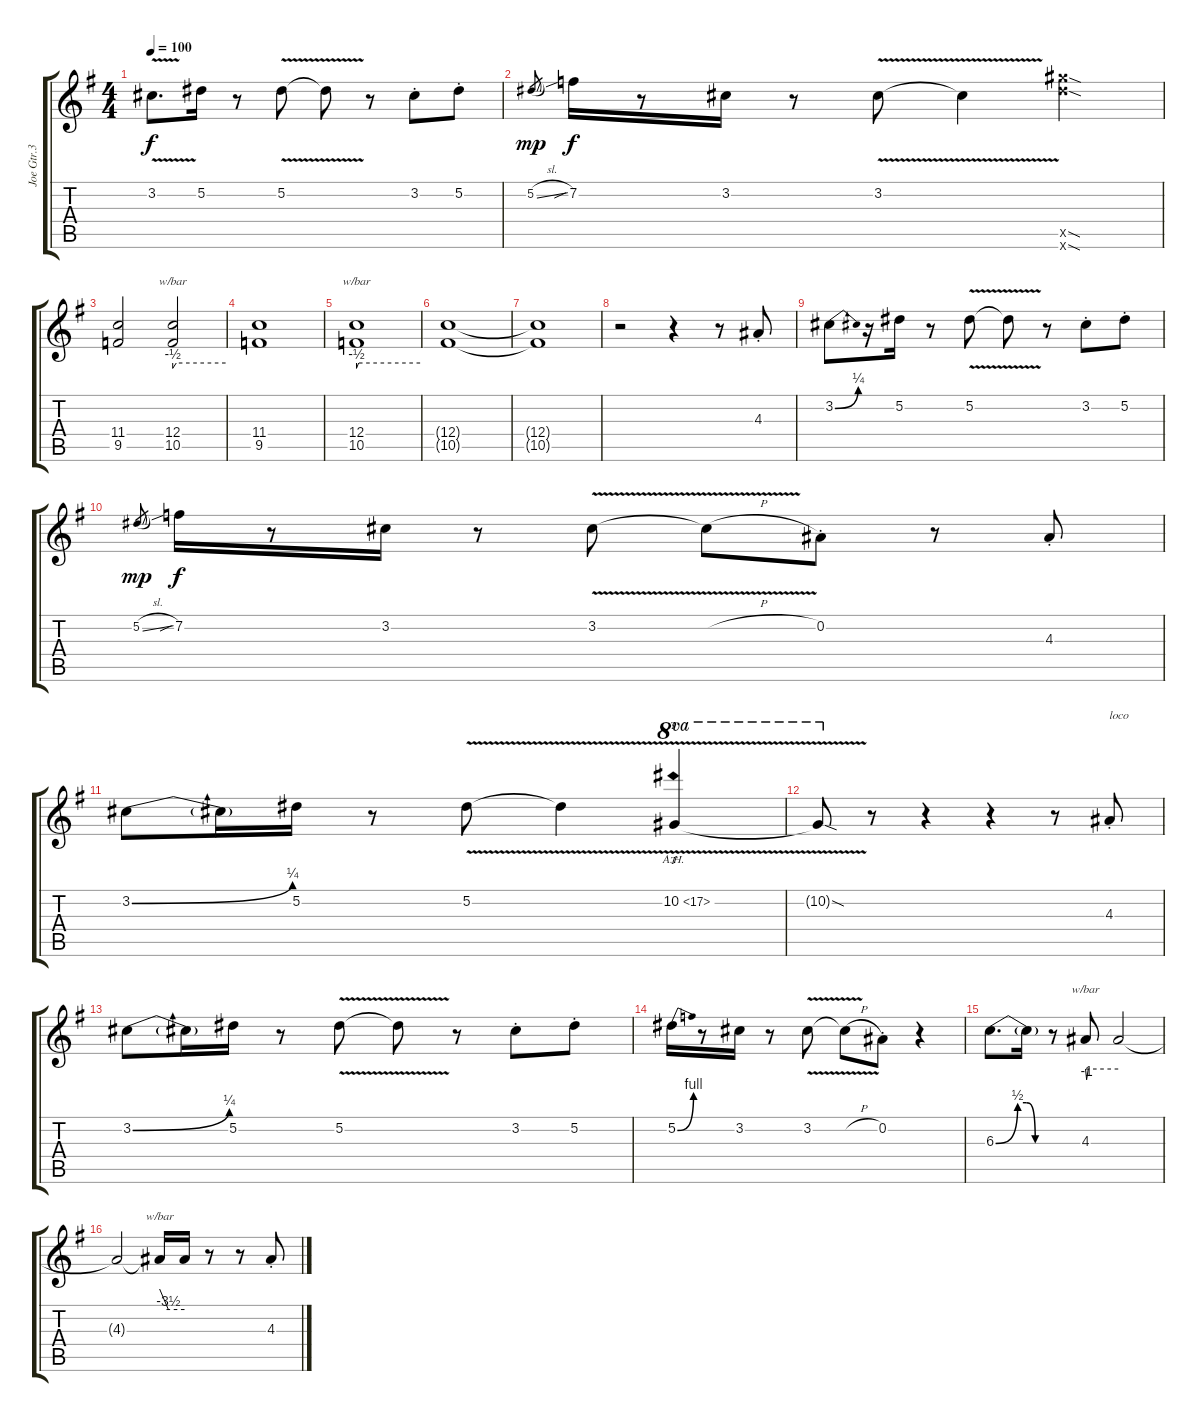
\track ("Joe Gtr.3" "Joe Gtr.3") {instrument distortionguitar}
\staff {score tabs}
\tuning (Eb4 Bb3 Gb3 Db3 Ab2 Eb2) {hide}
\ts (4 4)
\tempo 100
\clef g2
\ks g
3.2{v}.8{d dy f} 5.2.16 r.8 5.2{v}.8 5.2{t}.8 r.8 3.2{st}.8 5.2{st}.8 |
5.2{sl}.8{gr dy mp} 7.2{sib}.16{dy f} r.8 3.2.16 r.8 3.2{v}.8 3.2{t}.4 (24.5{sod x} 24.6{sod x}).4 |
(11.4 9.5).2 (12.4 10.5).2{tbe (custom default 0 -2 4 0 60 0)} |
(11.4 9.5).1 |
(12.4 10.5).1{tbe (custom default 0 -2 2 0 60 0)} |
(12.4{t} 10.5{t}).1 |
(12.4{t} 10.5{t}).1{volume 0} |
r.2{volume 13} r.4 r.8 4.3{st}.8 |
3.2{be (bend 0 0 60 1)}.8 r.16 5.2.16 r.8 5.2{v}.8 5.2{t}.8 r.8 3.2{st}.8 5.2{st}.8 |
5.2{sl}.8{gr dy mp} 7.2{sib}.16{dy f} r.8 3.2.16 r.8 3.2{v}.8 3.2{v h t}.8 0.2{st}.8 r.8 4.3{st}.8 |
3.2{be (bend 0 0 60 1)}.8 3.2{t}.16 5.2.16 r.8 5.2{v}.8 5.2{t}.4 10.2{ah 7 v}.4{tt ot 8va} |
10.2{sod t}.8{ot 8va} r.8 r.4 r.4 r.8 4.3{st}.8{txt "loco"} |
3.2{be (bend 0 0 60 1)}.8 3.2{t}.16 5.2.16 r.8 5.2{v}.8 5.2{t}.8 r.8 3.2{st}.8 5.2{st}.8 |
5.2{be (bend 0 0 60 4)}.16 r.8 3.2.16 r.8 3.2{v}.8 3.2{v h t}.8 0.2{st}.8 r.4 |
6.3{be (custom 0 0 25 2 35 2 45 0 60 0)}.8{d} 6.3{t}.16 r.8 4.3.8{tbe (custom default 0 0 2 -4 5 0 60 0)} 4.3{t}.2 |
4.3{t}.2 4.3{t}.16{tbe (custom default 0 0 21 -14 60 -14)} 4.3{t}.16 r.8 r.8 4.3{st}.8
